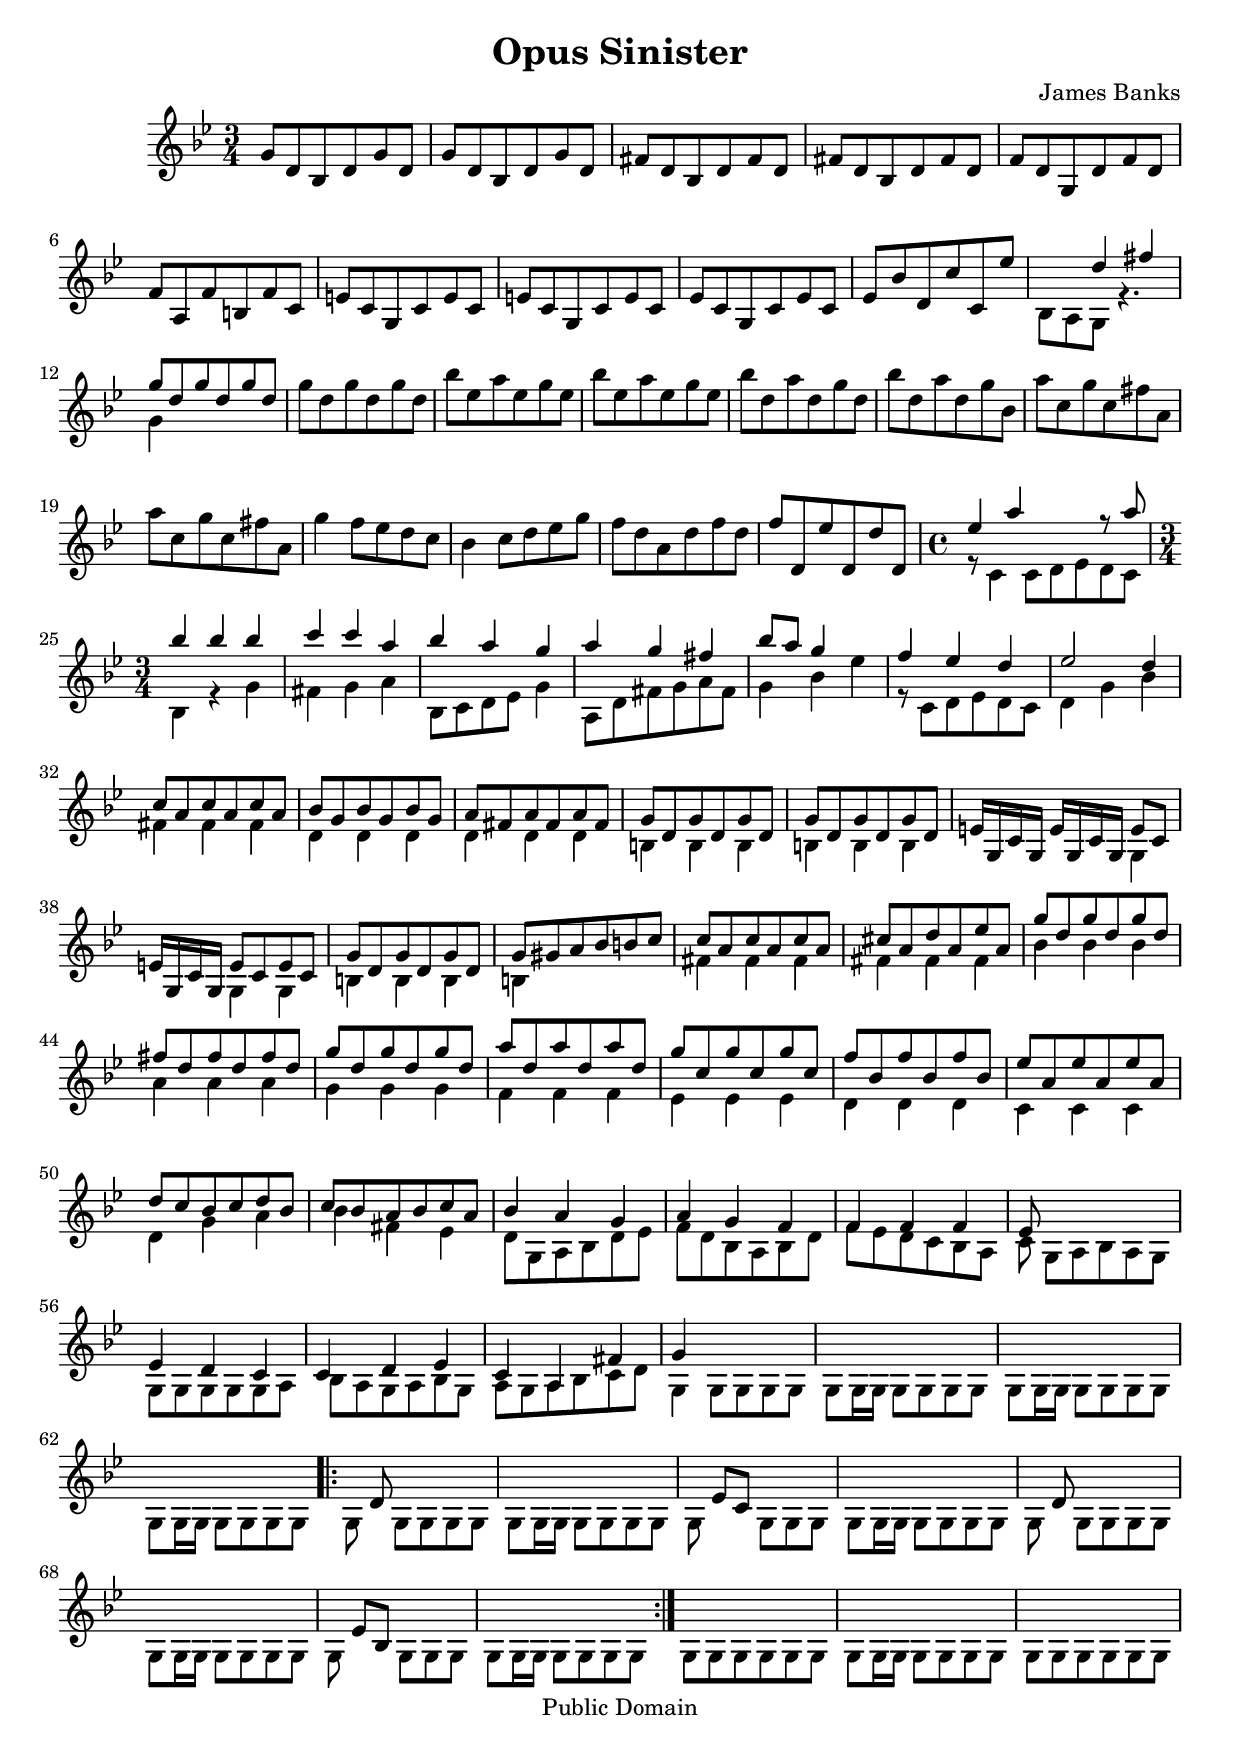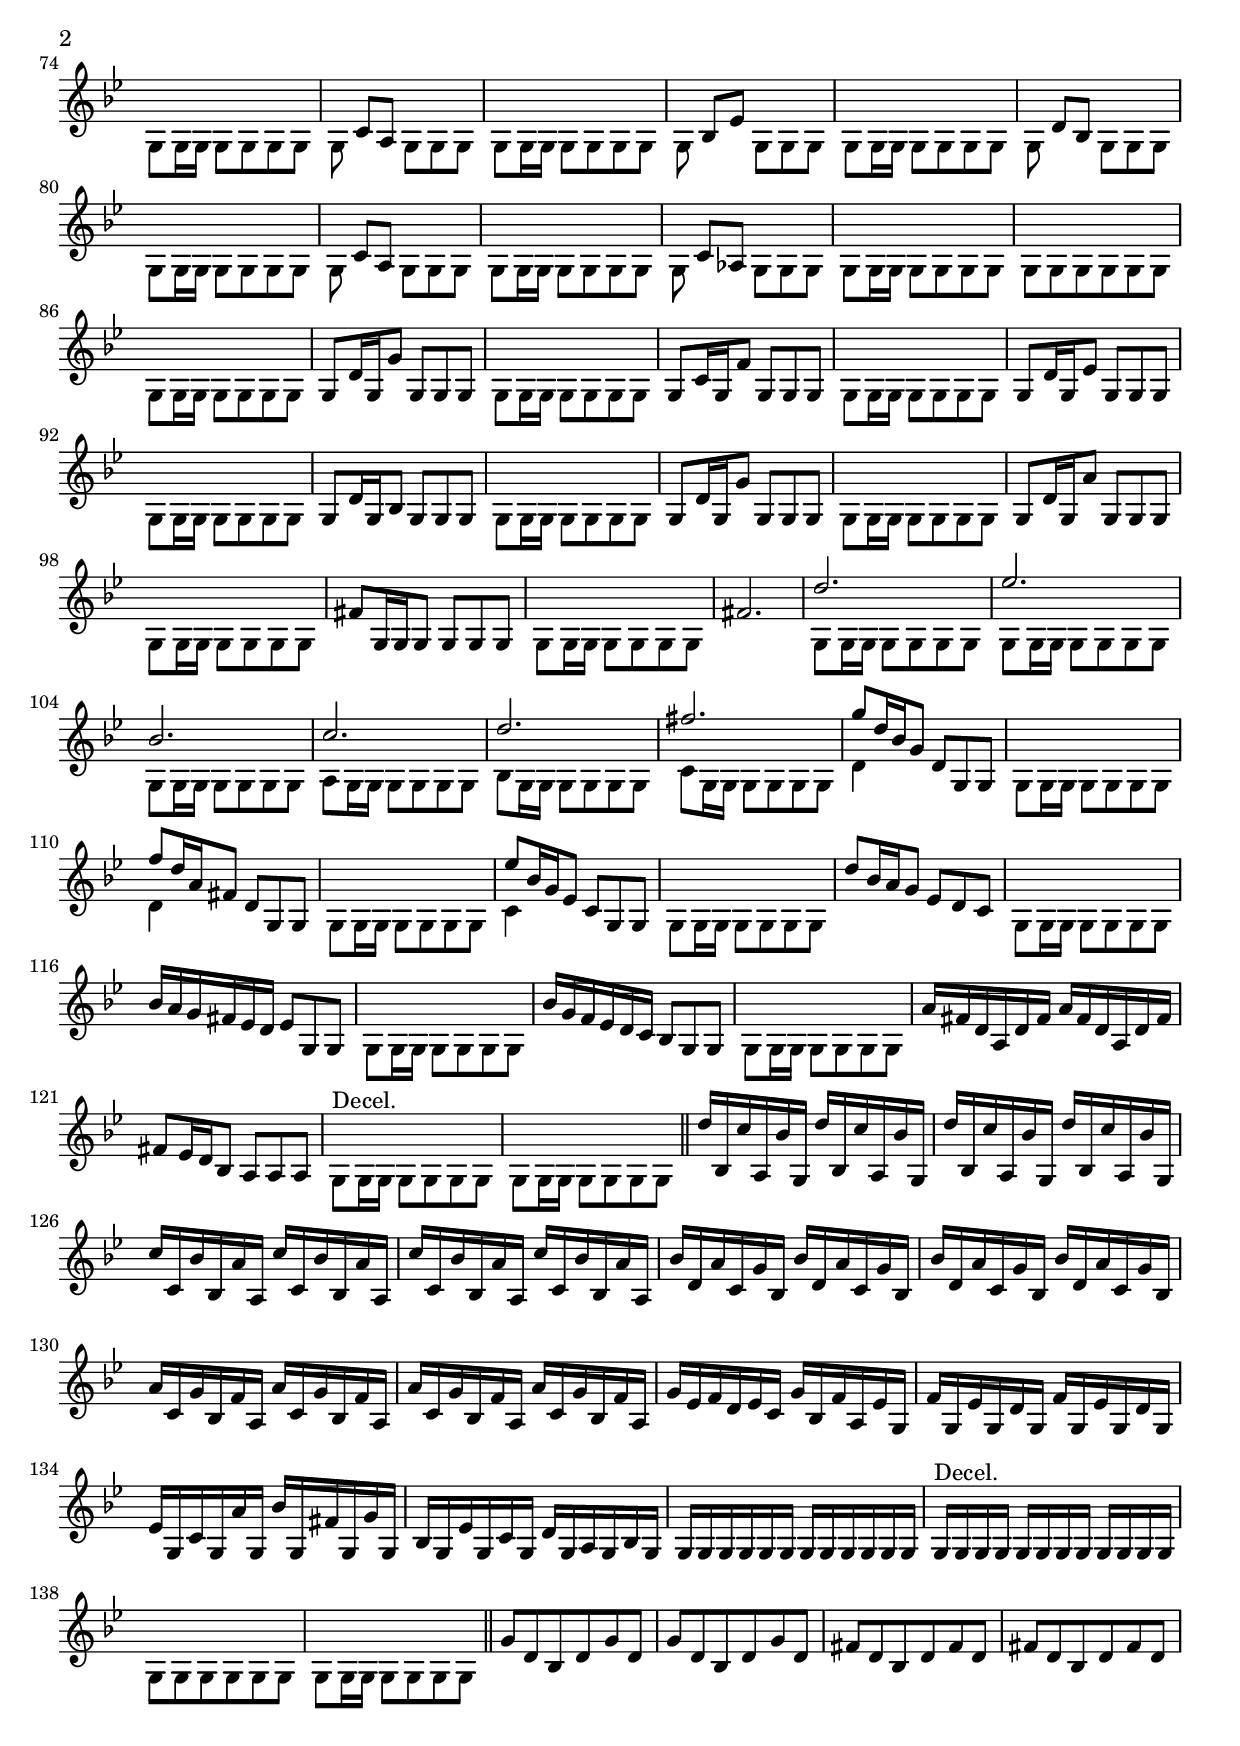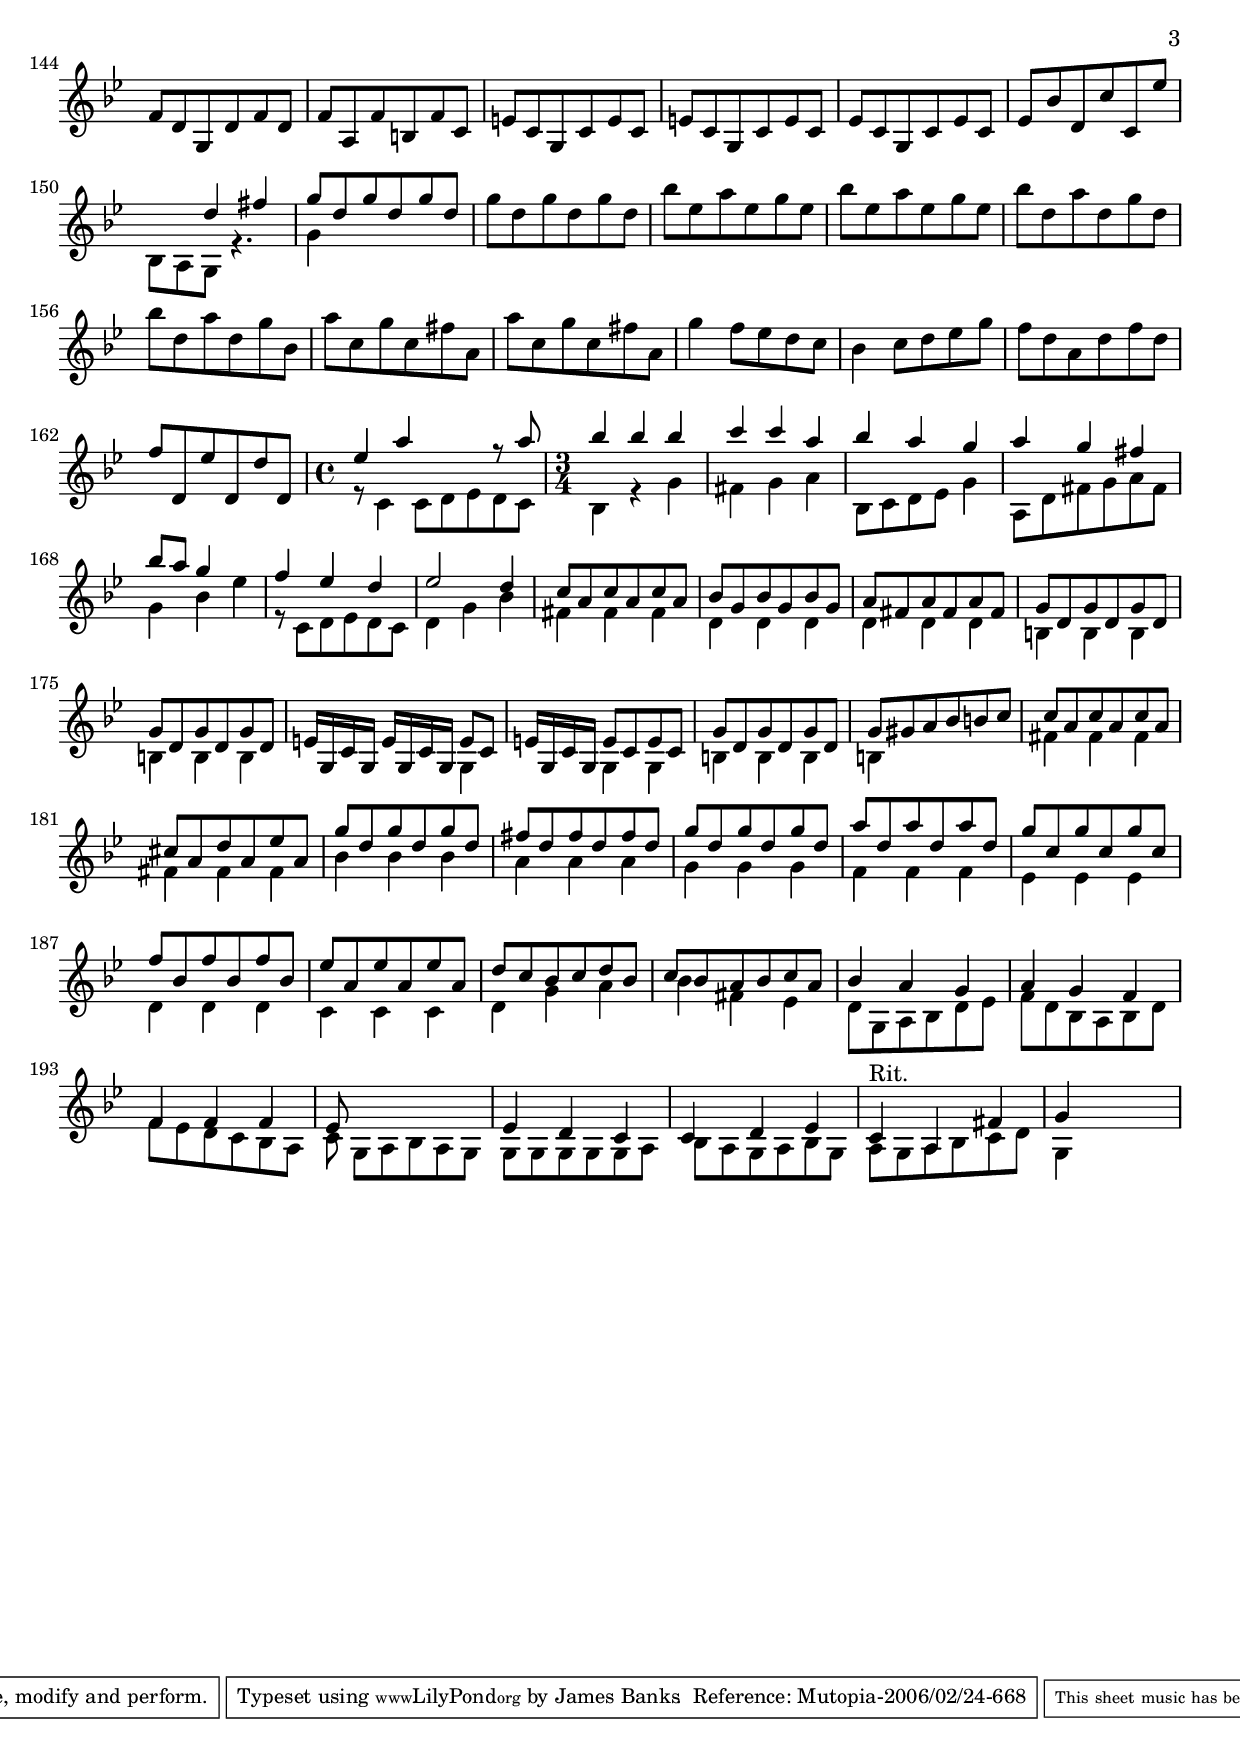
\version "2.6.0"
\header {
  title = "Opus Sinister"
  composer = "James Banks"
  
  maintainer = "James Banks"
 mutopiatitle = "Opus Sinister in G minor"
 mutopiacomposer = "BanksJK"
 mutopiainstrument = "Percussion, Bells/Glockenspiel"
 date = "2006"
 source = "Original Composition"
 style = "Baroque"
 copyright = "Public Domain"
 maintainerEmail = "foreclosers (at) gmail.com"
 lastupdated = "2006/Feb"

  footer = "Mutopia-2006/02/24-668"
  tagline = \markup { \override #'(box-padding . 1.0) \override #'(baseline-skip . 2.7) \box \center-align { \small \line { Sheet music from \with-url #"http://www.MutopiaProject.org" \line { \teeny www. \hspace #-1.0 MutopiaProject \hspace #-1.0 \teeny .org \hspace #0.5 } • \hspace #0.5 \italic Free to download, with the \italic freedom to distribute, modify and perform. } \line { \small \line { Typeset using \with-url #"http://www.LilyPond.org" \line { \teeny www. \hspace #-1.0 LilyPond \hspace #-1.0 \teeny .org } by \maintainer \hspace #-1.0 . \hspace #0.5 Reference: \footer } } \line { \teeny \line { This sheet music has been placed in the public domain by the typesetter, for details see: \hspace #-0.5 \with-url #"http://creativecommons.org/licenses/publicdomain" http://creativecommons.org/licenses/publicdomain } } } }
  }

global = {
 \time 3/4
 \key g \minor
 \clef treble
 }

rhytha = { << { s2. } \\
              { g8 g g g g g } >> }
rhythb = { << { s2. } \\
               { g8 g16 g g8 g g g } >> }

bells = \relative {
\set Staff.instrument = "Bells"

 %Measure 1? may need a better beginning
 g'8 d bes d g d
 g8 d bes d g d
 fis8 d bes d fis d
 fis8 d bes d fis d
 f8 d g, d' f d
 f8 a, f' b, f' c
 e8 c g c e c
 e8 c g c e c
 ees8 c g c ees c
 ees8 bes' d, c' c, ees'
 << { s4 d fis } \\
    { bes,,8 a g r4. } >>
 << { g''8 d g d g d } \\
    { g,4 s2 } >>
 g'8 d g d g d
 bes'8 ees, a ees g ees 
 bes'8 ees, a ees g ees 
 bes'8 d, a' d, g d
 bes'8 d, a' d, g bes,
 a'8 c, g' c, fis a, 
 a'8 c, g' c, fis a, 
 g'4 f8 ees d c
 bes4 c8 d ees g
 f8 d a d f d
 f8 d, ees' d, d' d,
 \time 4/4
 << { ees'4 a s4 r8 a } \\
    { r8 c,,4 c8[ d ees d c] } >>
 %measure 25 
 \time 3/4
 << { bes''4 bes bes } \\
    { bes,,4 r g' } >>
 << { c'4 c a } \\
    { fis,4 g a } >>
 << { bes'4 a g } \\
    { bes,,8 c d ees g4 } >>
 << { a'4 g fis } \\
    { a,,8 d fis g a fis } >>
 << { bes'8 a g4 s4 } \\
    { g,4 bes ees } >>
 << { f4 ees d } \\
    { r8 c, d ees d c } >>
 << { ees'2 d4 } \\
    { d,4 g bes } >>
 << { c8 a c a c a } \\
    { fis4 fis fis } >>
 << { bes8 g bes g bes g } \\
    { d4 d d } >>
 << { a'8 fis a fis a fis } \\
    { d4 d d } >>
 << { g8 d g d g d } \\
    { b4 b b } >>
 %measure 36
 << { g'8 d g d g d } \\
    { b4 b b } >>
 << { e16 g,  c  g  e' g, c  g  e'8 c } \\
    { s2 g4    } >>
 << { e'16  g,  c  g  e'8   c   e   c } \\
    { s4  g      g    } >>
 << { g'8 d g d g d } \\
    { b4 b b } >>
 << { g'8 gis a bes b c } \\
    { b,4 s2 } >>
 << { c'8 a c a c a } \\
    { fis4 fis fis } >>
 %measure 42
 << { cis'8 a d a ees' a, } \\
    { fis4 fis fis } >>
 << { g'8 d g d g d } \\
    { bes4 bes bes } >>
 << { fis'8 d fis d fis d } \\
    { a4 a a } >>
 << { g'8 d g d g d } \\
    { g,4 g g } >>
 << { a'8 d, a' d, a' d, } \\
    { f,4 f f } >>
 << { g'8 c, g' c, g' c, } \\
    { ees,4 ees ees } >>
 << { f'8 bes, f' bes, f' bes, } \\
    { d,4 d d } >>
 %measure 49
 << { ees'8 a, ees' a, ees' a, } \\
    { c,4 c c } >>
 << { d'8 c bes c d bes } \\
    { d,4 g a } >>
 << { c8 bes a bes c a } \\
    { bes4 fis ees } >>
 << { bes'4 a g } \\
    { d8 g, a bes d ees } >>
 << { a4 g f } \\
    { f8 d bes a bes d } >>
 << { f4 f f } \\
    { f8 ees d c bes a } >>
 %measure 55
 << { ees'8 s8 s2 } \\
    { c8 g[ a bes a g]} >>
 << { ees'4 d c } \\
    { g8 g g g g a } >>
 << { c4 d ees } \\
    { bes8 a g a bes g } >>
 << { c4 a fis' } \\
    { a,8 g a bes c d } >>
 << { g4 s2 } \\
    { g,4 g8 g g g } >>
 << { s2. } \\
    { g8 g16 g g8 g g g } >>  
 << { s2. } \\
    { g8 g16 g g8 g g g } >>  
 << { s2. } \\
    { g8 g16 g g8 g g g } >>  

\repeat volta 2 {
 << { s8 d' s2 } \\
    { g,8 s g g g g } >>
 \rhythb  
 << { s8 ees'[ c] s4. } \\
    { g8 s s g g g } >>
 \rhythb
 << { s8 d' s2 } \\
    { g,8 s g g g g } >>
 \rhythb
 << { s8 ees'[ bes] s4. } \\
    { g8 s s g g g } >>
 \rhythb
  }

 \rhytha
 \rhythb
 \rhytha
 \rhythb
 << { s8 c[ a] s4. } \\
    { g8 s s g g g } >>
 \rhythb
 << { s8 bes[ ees] s4. } \\
    { g,8 s s g g g } >>
 \rhythb
 << { s8 d'[ bes] s4. } \\
    { g8 s s g g g } >>
 \rhythb
 << { s8 c[ a] s4. } \\
    { g8 s s g g g } >>
 \rhythb
 << { s8 c[ aes] s4. } \\
    { g8 s s g g g } >>
 \rhythb
 \rhytha
 \rhythb
 
 g8[ d'16 g, g'8] g,[ g g]
 \rhythb
 g8[ c16 g f'8] g,[ g g]
 \rhythb
 g8[ d'16 g, ees'8] g,[ g g]
 \rhythb
 g8[ d'16 g, bes8] g[ g g]
 \rhythb
 g8[ d'16 g, g'8] g,[ g g]
 \rhythb
 g8[ d'16 g, a'8] g,[ g g]
 \rhythb
 fis'8[ g,16 g g8] g[ g g]
 \rhythb
 fis'2.
 << { d'2. } \\
    { g,,8 g16 g g8 g g g } >>
 << { ees''2. } \\
    { g,,8 g16 g g8 g g g } >>
 << { bes'2. } \\
    { g,8 g16 g g8 g g g } >>  
 << { c'2. } \\
    { a,8 g16 g g8 g g g } >>  
 << { d''2. } \\
    { bes,8 g16 g g8 g g g } >>  
 << { fis''2. } \\
    { c,8 g16 g g8 g g g } >> 
 << { g''8[ d16 bes g8] d[ g, g] } \\
    { d'4 s2 } >>
 << { s2. } \\
    { g,8 g16 g g8 g g g } >> 
 << { f''8[ d16 a fis8] d[ g, g] } \\
    { d'4 s2 } >>
 << { s2. } \\
    { g,8 g16 g g8 g g g } >> 
 << { ees''8[ bes16 g ees8] c[ g g] } \\
    { c4 s2 } >>
 << { s2. } \\
    { g8 g16 g g8 g g g } >> 
 d''8[ bes16 a g8] ees[ d c]
 \rhythb
 bes'16[ a g fis ees d] ees8[ g, g]
 \rhythb
 bes'16[ g f ees d c] bes8[ g g]
 \rhythb
 a'16[ fis d a d fis] a[ fis d a d fis]
 fis8[ ees16 d bes8] a[ a a]
 
 << { s2.^"Decel." } \\
    { g8 g16 g g8 g g g } >> 
 \rhythb

 \bar "||"
 d''16[ bes, c' a, bes' g,]  d''16[ bes, c' a, bes' g, ]
 d''16[ bes, c' a, bes' g,]  d''16[ bes, c' a, bes' g, ]
 c'16[ c, bes' bes, a' a,] c'16[ c, bes' bes, a' a,]
 c'16[ c, bes' bes, a' a,] c'16[ c, bes' bes, a' a,]
 bes'16[ d, a' c, g' bes,] bes'16[ d, a' c, g' bes,]
 bes'16[ d, a' c, g' bes,] bes'16[ d, a' c, g' bes,]
 a'16[ c, g' bes, f' a,] a'16[ c, g' bes, f' a,]
 a'16[ c, g' bes, f' a,] a'16[ c, g' bes, f' a,]
 g'16[ ees f d ees c] g'[ bes, f' a, ees' g,]
 f'16[ g, ees' g, d' g,]  f'16[ g, ees' g, d' g,]
 ees'16[ g, c g a' g,] bes'[ g, fis' g, g' g,]
 bes16[ g ees' g, c g] d'[ g, a g bes g]
 g16[ g g g g g] g[ g g g g g] 
 g16^"Decel." g g g g g g g g g g g 
 \rhytha
 \rhythb

 \bar "||"
 %2nd time through, maybe use D.C. instead
 g'8 d bes d g d
 g8 d bes d g d
 fis8 d bes d fis d
 fis8 d bes d fis d
 f8 d g, d' f d
 f8 a, f' b, f' c
 e8 c g c e c
 e8 c g c e c
 ees8 c g c ees c
 ees8 bes' d, c' c, ees'
 << { s4 d fis } \\
    { bes,,8 a g r4. } >>
 << { g''8 d g d g d } \\
    { g,4 s2 } >>
 g'8 d g d g d
 bes'8 ees, a ees g ees 
 bes'8 ees, a ees g ees 
 bes'8 d, a' d, g d
 bes'8 d, a' d, g bes,
 a'8 c, g' c, fis a, 
 a'8 c, g' c, fis a, 
 g'4 f8 ees d c
 bes4 c8 d ees g
 f8 d a d f d
 f8 d, ees' d, d' d,
 \time 4/4
 << { ees'4 a s4 r8 a } \\
    { r8 c,,4 c8[ d ees d c] } >>
 %measure 25 
 \time 3/4
 << { bes''4 bes bes } \\
    { bes,,4 r g' } >>
 << { c'4 c a } \\
    { fis,4 g a } >>
 << { bes'4 a g } \\
    { bes,,8 c d ees g4 } >>
 << { a'4 g fis } \\
    { a,,8 d fis g a fis } >>
 << { bes'8 a g4 s4 } \\
    { g,4 bes ees } >>
 << { f4 ees d } \\
    { r8 c, d ees d c } >>
 << { ees'2 d4 } \\
    { d,4 g bes } >>
 << { c8 a c a c a } \\
    { fis4 fis fis } >>
 << { bes8 g bes g bes g } \\
    { d4 d d } >>
 << { a'8 fis a fis a fis } \\
    { d4 d d } >>
 << { g8 d g d g d } \\
    { b4 b b } >>
 %measure 36
 << { g'8 d g d g d } \\
    { b4 b b } >>
 << { e16 g,  c  g  e' g, c  g  e'8 c } \\
    { s2 g4    } >>
 << { e'16  g,  c  g  e'8   c   e   c } \\
    { s4  g      g    } >>
 << { g'8 d g d g d } \\
    { b4 b b } >>
 << { g'8 gis a bes b c } \\
    { b,4 s2 } >>
 << { c'8 a c a c a } \\
    { fis4 fis fis } >>
 %measure 42
 << { cis'8 a d a ees' a, } \\
    { fis4 fis fis } >>
 << { g'8 d g d g d } \\
    { bes4 bes bes } >>
 << { fis'8 d fis d fis d } \\
    { a4 a a } >>
 << { g'8 d g d g d } \\
    { g,4 g g } >>
 << { a'8 d, a' d, a' d, } \\
    { f,4 f f } >>
 << { g'8 c, g' c, g' c, } \\
    { ees,4 ees ees } >>
 << { f'8 bes, f' bes, f' bes, } \\
    { d,4 d d } >>
 %measure 49
 << { ees'8 a, ees' a, ees' a, } \\
    { c,4 c c } >>
 << { d'8 c bes c d bes } \\
    { d,4 g a } >>
 << { c8 bes a bes c a } \\
    { bes4 fis ees } >>
 << { bes'4 a g } \\
    { d8 g, a bes d ees } >>
 << { a4 g f } \\
    { f8 d bes a bes d } >>
 << { f4 f f } \\
    { f8 ees d c bes a } >>
 %measure 55
 << { ees'8 s8 s2 } \\
    { c8 g[ a bes a g]} >>
 << { ees'4 d c } \\
    { g8 g g g g a } >>
 << { c4 d ees } \\
    { bes8 a g a bes g } >>
 << { c4^"Rit." a fis' } \\
    { a,8 g a bes c d } >>
 << { g4 s2 } \\
    { g,4 s2 } >>
  

}

\score {
 \new Staff << \global \bells >>
 \midi { \tempo 4 = 150 }
 \layout { }
 }
